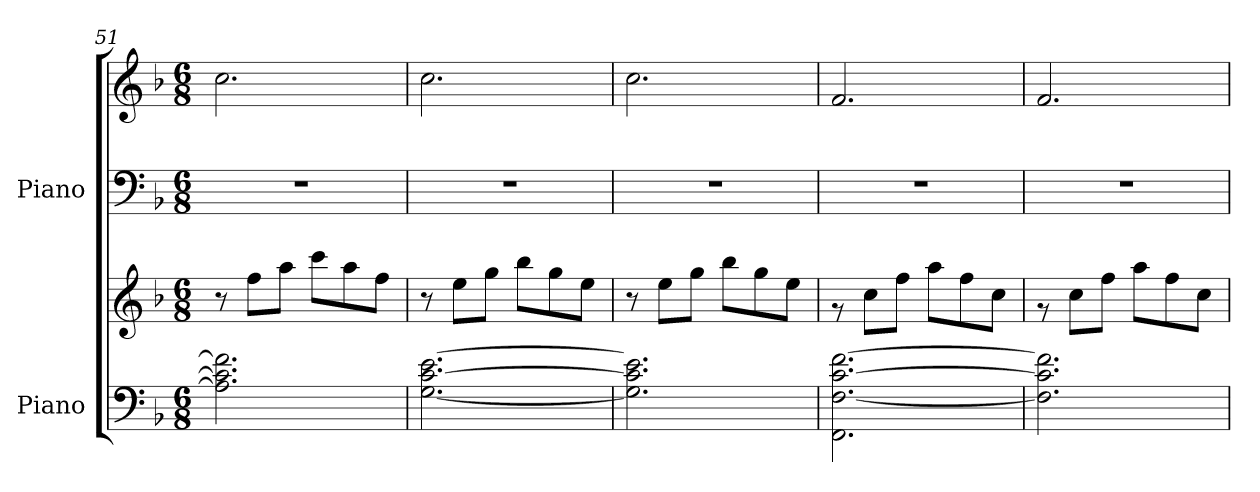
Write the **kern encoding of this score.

**kern	**kern	**kern	**kern
*part2	*part2	*part1	*part1
*staff4	*staff3	*staff2	*staff1
*I"Piano	*	*I"Piano	*
*I'Pno.	*	*I'Pno.	*
*clefF4	*clefG2	*clefF4	*clefG2
*k[b-]	*k[b-]	*k[b-]	*k[b-]
*M6/8	*M6/8	*M6/8	*M6/8
=51	=51	=51	=51
2.A\] 2.c\] 2.f\]	8r	2.r	2.cc\
.	8ff\L	.	.
.	8aa\J	.	.
.	8ccc\L	.	.
.	8aa\	.	.
.	8ff\J	.	.
=52	=52	=52	=52
[2.G\ [2.c\ [2.e\	8r	2.r	2.cc\
.	8ee\L	.	.
.	8gg\J	.	.
.	8bb-\L	.	.
.	8gg\	.	.
.	8ee\J	.	.
=53	=53	=53	=53
2.G\] 2.c\] 2.e\]	8r	2.r	2.cc\
.	8ee\L	.	.
.	8gg\J	.	.
.	8bb-\L	.	.
.	8gg\	.	.
.	8ee\J	.	.
!!LO:LB:g=z
=54	=54	=54	=54
2.FF\ [2.F\ [2.c\ [2.f\	8rg	2.r	2.f/
.	8cc\L	.	.
.	8ff\J	.	.
.	8aa\L	.	.
.	8ff\	.	.
.	8cc\J	.	.
=55	=55	=55	=55
2.F\] 2.c\] 2.f\]	8rg	2.r	2.f/
.	8cc\L	.	.
.	8ff\J	.	.
.	8aa\L	.	.
.	8ff\	.	.
.	8cc\J	.	.
=	=	=	=
*-	*-	*-	*-
